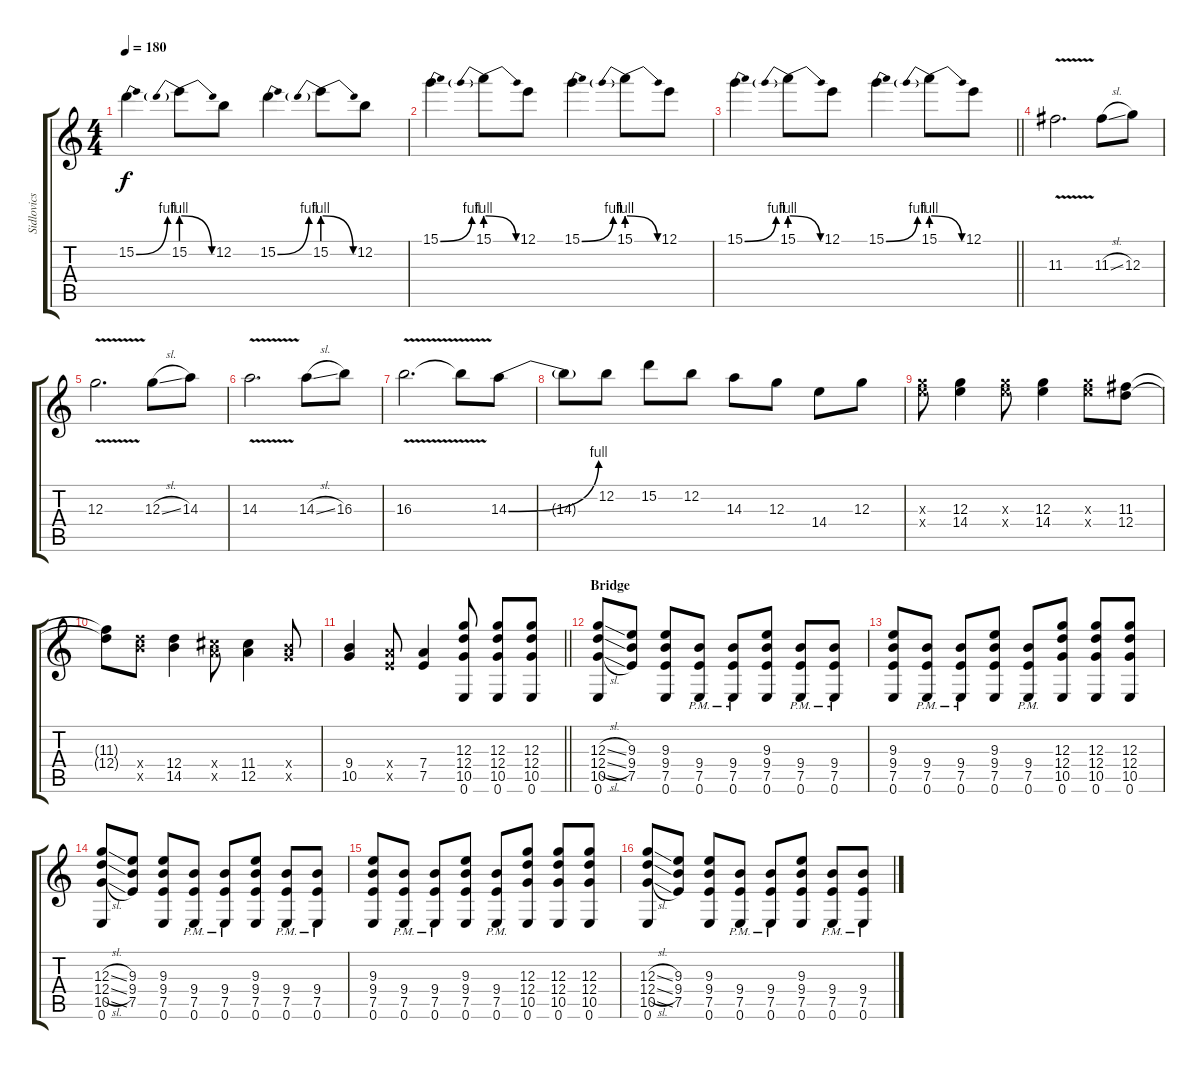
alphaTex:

\track ("Sidlovics Sidi Gábor - Szóló Gitár" "Sidlovics ") {instrument distortionguitar}
\staff {score tabs}
\tuning (E4 B3 G3 D3 A2 E2) {hide}
\ts (4 4)
\tempo 180
\clef g2
\ks c
15.2{be (bend 0 0 60 4)}.4{dy f} 15.2{be (prebendrelease 0 4 60 0)}.8 12.2.8 15.2{be (bend 0 0 60 4)}.4 15.2{be (prebendrelease 0 4 60 0)}.8 12.2.8 |
15.1{be (bend 0 0 60 4)}.4 15.1{be (prebendrelease 0 4 60 0)}.8 12.1.8 15.1{be (bend 0 0 60 4)}.4 15.1{be (prebendrelease 0 4 60 0)}.8 12.1.8 |
\barLineRight lightlight
15.1{be (bend 0 0 60 4)}.4 15.1{be (prebendrelease 0 4 60 0)}.8 12.1.8 15.1{be (bend 0 0 60 4)}.4 15.1{be (prebendrelease 0 4 60 0)}.8 12.1.8 |
11.3{v}.2{d} 11.3{sl}.8 12.3.8 |
12.3{v}.2{d} 12.3{sl}.8 14.3.8 |
14.3{v}.2{d} 14.3{sl}.8 16.3.8 |
16.3{v}.2{d} 16.3{t}.8 14.3{be (bend 0 0 60 4)}.8 |
14.3{t}.8 12.2.8 15.2.8 12.2.8 14.3.8 12.3.8 14.4.8 12.3.8 |
(12.3{x} 14.4{x}).8 (12.3 14.4).4 (12.3{x} 14.4{x}).8 (12.3 14.4).4 (12.3{x} 14.4{x}).8 (11.3 12.4).8 |
(11.3{t} 12.4{t}).8 (12.4{x} 14.5{x}).8 (12.4 14.5).4 (11.4{x} 12.5{x}).8 (11.4 12.5).4 (9.4{x} 10.5{x}).8 |
\barLineRight lightlight
(9.4 10.5).4 (7.4{x} 7.5{x}).8 (7.4 7.5).4 (12.3 12.4 10.5 0.6).8 (12.3 12.4 10.5 0.6).8 (12.3 12.4 10.5 0.6).8 |
\section ("" "Bridge")
(12.3{sl} 12.4{sl} 10.5{sl} 0.6).8 (9.3 9.4 7.5).8 (9.3 9.4 7.5 0.6).8 (9.4{pm} 7.5{pm} 0.6{pm}).8 (9.4{pm} 7.5{pm} 0.6{pm}).8 (9.3 9.4 7.5 0.6).8 (9.4{pm} 7.5{pm} 0.6{pm}).8 (9.4{pm} 7.5{pm} 0.6{pm}).8 |
(9.3 9.4 7.5 0.6).8 (9.4{pm} 7.5{pm} 0.6{pm}).8 (9.4{pm} 7.5{pm} 0.6{pm}).8 (9.3 9.4 7.5 0.6).8 (9.4{pm} 7.5{pm} 0.6{pm}).8 (12.3 12.4 10.5 0.6).8 (12.3 12.4 10.5 0.6).8 (12.3 12.4 10.5 0.6).8 |
(12.3{sl} 12.4{sl} 10.5{sl} 0.6).8 (9.3 9.4 7.5).8 (9.3 9.4 7.5 0.6).8 (9.4{pm} 7.5{pm} 0.6{pm}).8 (9.4{pm} 7.5{pm} 0.6{pm}).8 (9.3 9.4 7.5 0.6).8 (9.4{pm} 7.5{pm} 0.6{pm}).8 (9.4{pm} 7.5{pm} 0.6{pm}).8 |
(9.3 9.4 7.5 0.6).8 (9.4{pm} 7.5{pm} 0.6{pm}).8 (9.4{pm} 7.5{pm} 0.6{pm}).8 (9.3 9.4 7.5 0.6).8 (9.4{pm} 7.5{pm} 0.6{pm}).8 (12.3 12.4 10.5 0.6).8 (12.3 12.4 10.5 0.6).8 (12.3 12.4 10.5 0.6).8 |
(12.3{sl} 12.4{sl} 10.5{sl} 0.6).8 (9.3 9.4 7.5).8 (9.3 9.4 7.5 0.6).8 (9.4{pm} 7.5{pm} 0.6{pm}).8 (9.4{pm} 7.5{pm} 0.6{pm}).8 (9.3 9.4 7.5 0.6).8 (9.4{pm} 7.5{pm} 0.6{pm}).8 (9.4{pm} 7.5{pm} 0.6{pm}).8
